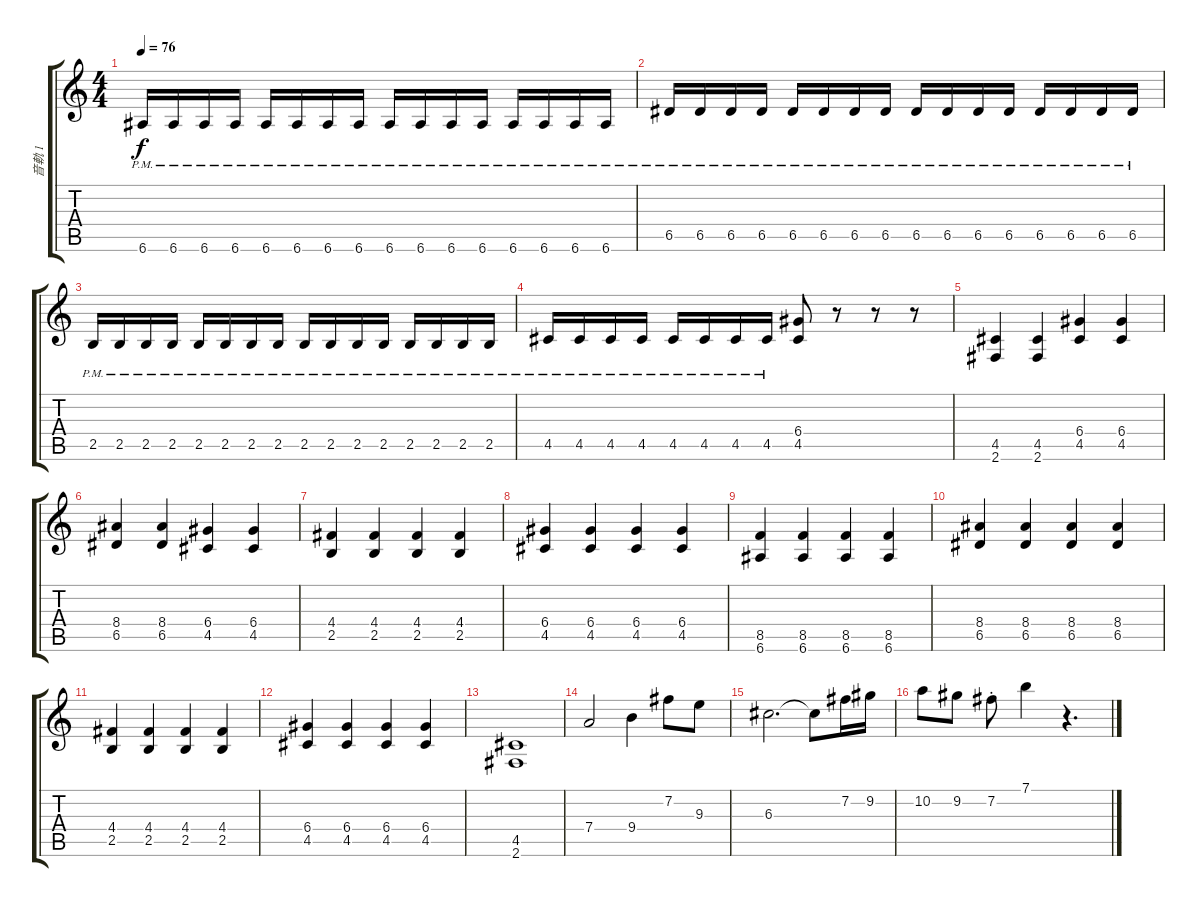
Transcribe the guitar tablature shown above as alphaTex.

\track ("音軌 1" "音軌 1") {instrument electricguitarjazz}
\staff {score tabs}
\tuning (E4 B3 G3 D3 A2 E2) {hide}
\ts (4 4)
\tempo 76
\clef g2
\ks c
6.6{pm}.16{dy f} 6.6{pm}.16 6.6{pm}.16 6.6{pm}.16 6.6{pm}.16 6.6{pm}.16 6.6{pm}.16 6.6{pm}.16 6.6{pm}.16 6.6{pm}.16 6.6{pm}.16 6.6{pm}.16 6.6{pm}.16 6.6{pm}.16 6.6{pm}.16 6.6{pm}.16 |
6.5{pm}.16 6.5{pm}.16 6.5{pm}.16 6.5{pm}.16 6.5{pm}.16 6.5{pm}.16 6.5{pm}.16 6.5{pm}.16 6.5{pm}.16 6.5{pm}.16 6.5{pm}.16 6.5{pm}.16 6.5{pm}.16 6.5{pm}.16 6.5{pm}.16 6.5{pm}.16 |
2.5{pm}.16 2.5{pm}.16 2.5{pm}.16 2.5{pm}.16 2.5{pm}.16 2.5{pm}.16 2.5{pm}.16 2.5{pm}.16 2.5{pm}.16 2.5{pm}.16 2.5{pm}.16 2.5{pm}.16 2.5{pm}.16 2.5{pm}.16 2.5{pm}.16 2.5{pm}.16 |
4.5{pm}.16 4.5{pm}.16 4.5{pm}.16 4.5{pm}.16 4.5{pm}.16 4.5{pm}.16 4.5{pm}.16 4.5{pm}.16 (6.4 4.5).8 r.8 r.8 r.8 |
(4.5 2.6).4{instrument overdrivenguitar} (4.5 2.6).4 (6.4 4.5).4 (6.4 4.5).4 |
(8.4 6.5).4 (8.4 6.5).4 (6.4 4.5).4 (6.4 4.5).4 |
(4.4 2.5).4 (4.4 2.5).4 (4.4 2.5).4 (4.4 2.5).4 |
(6.4 4.5).4 (6.4 4.5).4 (6.4 4.5).4 (6.4 4.5).4 |
(8.5 6.6).4 (8.5 6.6).4 (8.5 6.6).4 (8.5 6.6).4 |
(8.4 6.5).4 (8.4 6.5).4 (8.4 6.5).4 (8.4 6.5).4 |
(4.4 2.5).4 (4.4 2.5).4 (4.4 2.5).4 (4.4 2.5).4 |
(6.4 4.5).4 (6.4 4.5).4 (6.4 4.5).4 (6.4 4.5).4 |
(4.5 2.6).1 |
7.4.2 9.4.4 7.2.8 9.3.8 |
6.3.2{d} 6.3{t}.8 7.2.16 9.2.16 |
10.2.8 9.2.8 7.2{st}.8 7.1.4 r.4{d}
